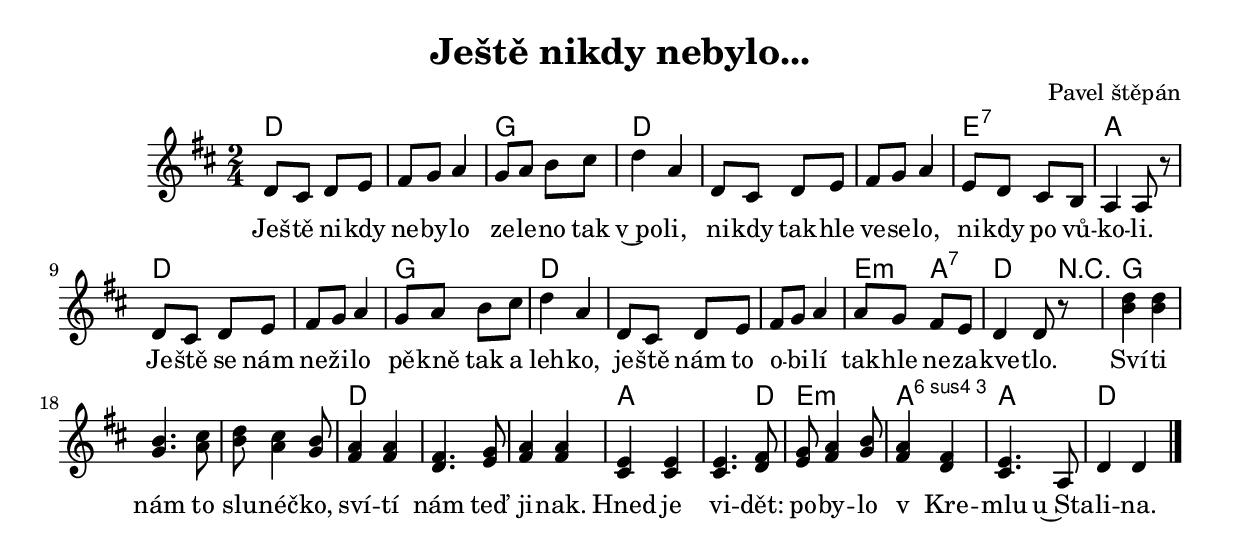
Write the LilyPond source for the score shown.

\version "2.20.0"
\header {
   title = "Ještě nikdy nebylo..." 
   composer = "Pavel štěpán" 
         }

melody = \relative c' {
  \clef treble
        \time 2/4 
       \key d \major 
d8 cis d e | fis g a4 | g8 a b cis | d4 a |
d,8 cis d e | fis g a4 |  e8 d cis b | a4 a8 r |
d8 cis d e | fis g a4 | g8 a b cis | d4 a |
d,8 cis d e | fis g a4 | a8 g fis e | d4 d8 r |
<d' b >4 < d b  > | <b g>4. < cis a>8 | 
<d  b>< cis a >4 < b g>8 | < a fis >4 < a fis>4 | 
<fis d>4. <g e>8 | < a fis >4 < a fis>4 | 
<e cis> <e cis> | <e cis>4. <fis d>8 |
<g e><a fis>4 < b g>8 | <a fis>4 < fis d> |
<e cis>4. a,8 | d4 d |
       \bar "|." 
}

text = \lyricmode {
Ješ -- tě ni -- kdy ne -- by -- lo ze -- le --
no tak v~po -- li, ni -- kdy tak -- hle ve --
se -- lo, ni -- kdy po vů -- ko -- li.     
Je -- ště se nám ne -- ži -- lo pě -- kně 
tak a leh -- ko, je -- ště nám to o -- bi -- lí
tak -- hle ne -- za -- kve -- tlo.
Sví -- ti nám to slu -- néč -- ko, sví -- tí
nám teď ji -- nak. 
Hned je vi -- dět: po -- by -- lo v Kre -- mlu 
u~Sta -- li -- na.

}

accompaniment =\chordmode {
       d1 | g2 | d1. | e2:7 | a d1 g2 d1.
e4:m a:7 d4. r8
g1. d a2.. d8 e2:m a:4.6 a d
       }  

\score {
       <<
         \new ChordNames {
             \set chordChanges = ##t
              \accompaniment
            }

          \new Voice = "one" { \autoBeamOn \melody }
          \new Lyrics \lyricsto "one" \text
       >>
       \midi  { \tempo 4=120 }
       \layout { linewidth = 20.0\cm  }
}
